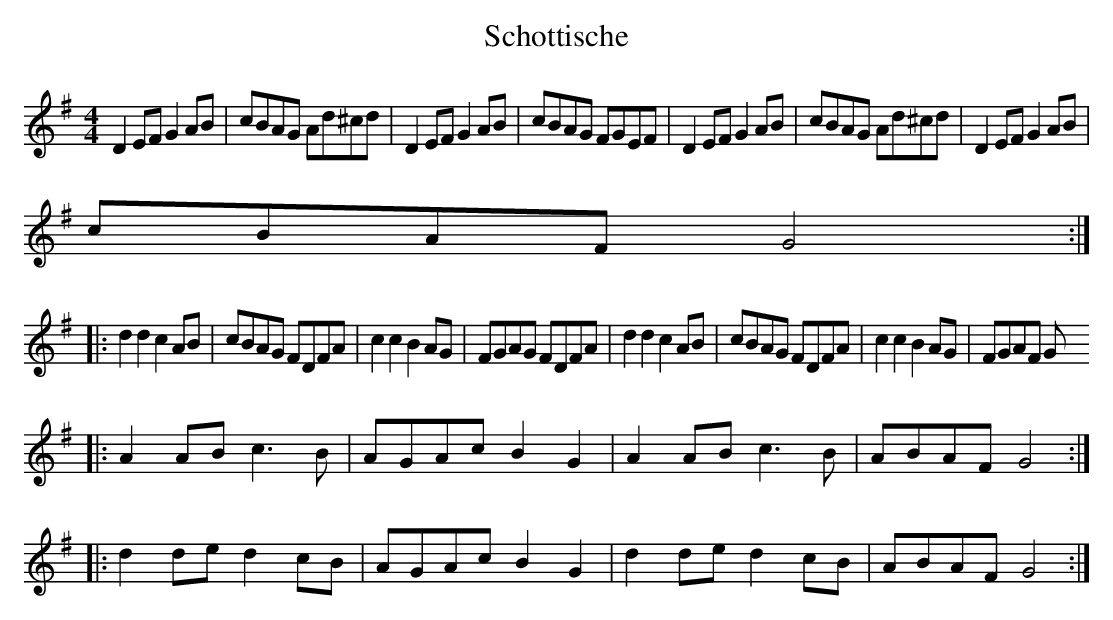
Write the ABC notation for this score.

X:1
T:Schottische
M:4/4
L:1/8
K:G
D2EF G2AB|cBAG Ad^cd|D2EF G2AB|cBAG FGEF|D2EF G2AB|cBAG Ad^cd|D2EF G2AB|
cBAF G4:|
|:d2d2c2AB|cBAG FDFA|c2c2B2AG|FGAG FDFA|d2d2c2AB|cBAG FDFA|c2c2B2AG|FGAF G
4:|
|:A2AB c3B|AGAc B2G2|A2AB c3B|ABAF G4:|
|:d2de d2cB|AGAc B2G2|d2de d2cB|ABAF G4:|
